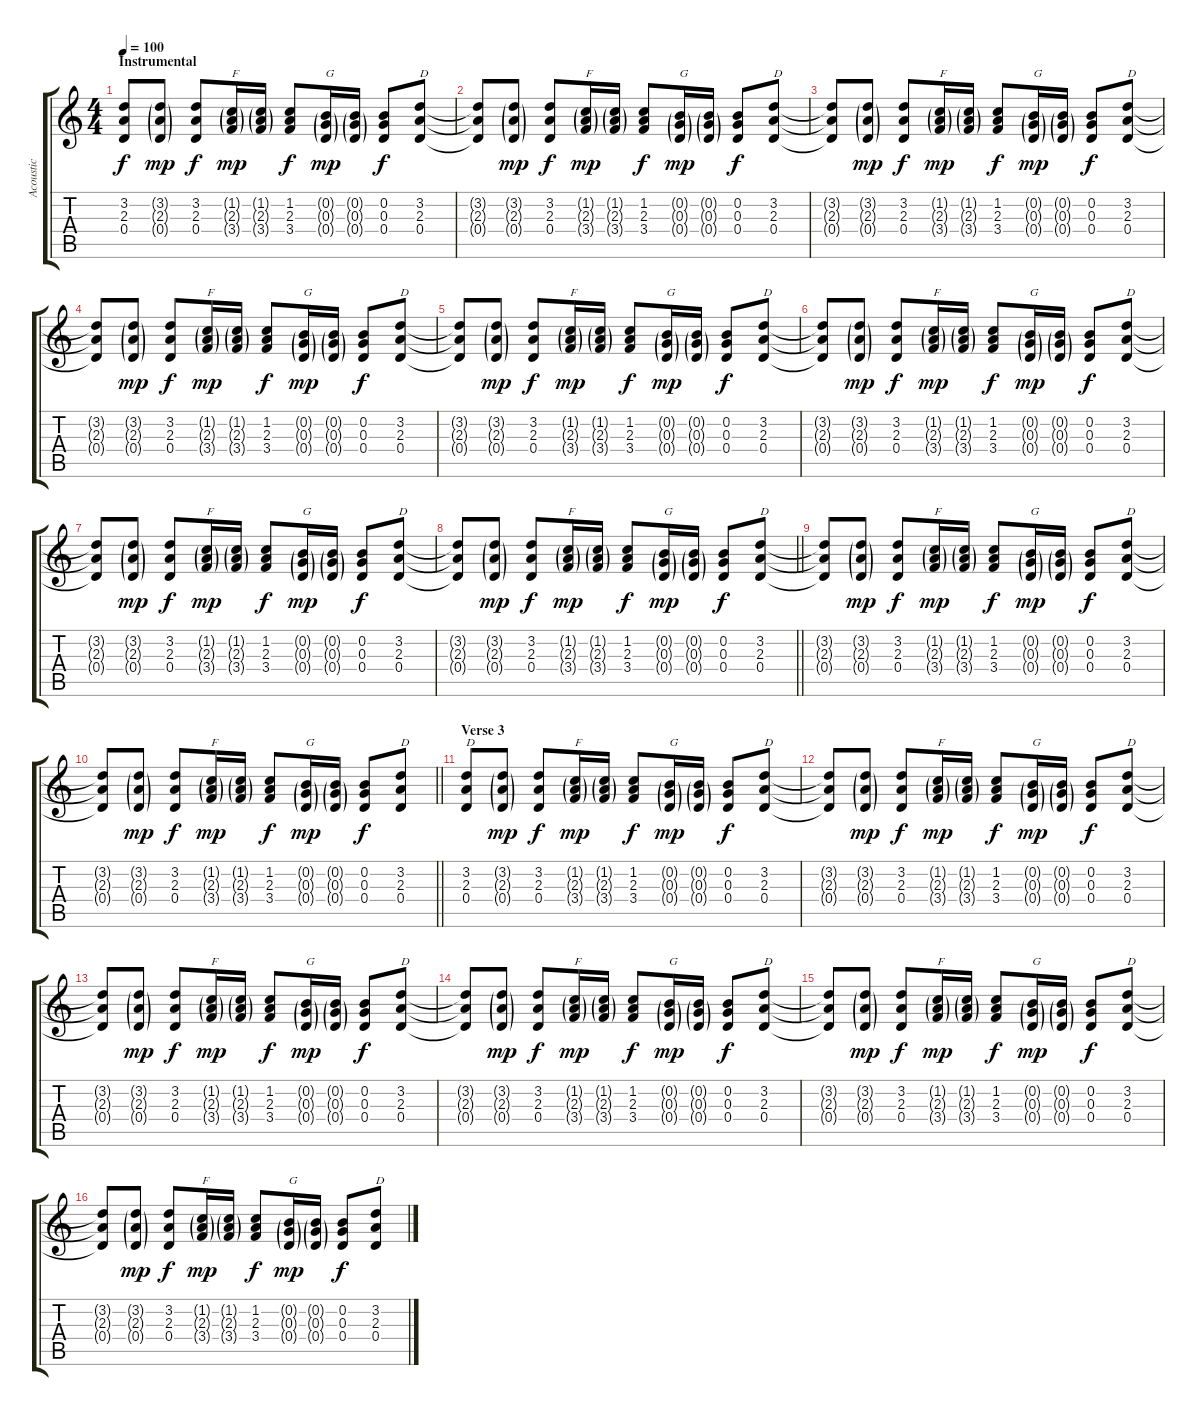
\track ("Acoustic" "Acoustic") {instrument acousticguitarsteel}
\staff {score tabs}
\tuning (E4 B3 G3 D3 A2 E2) {hide}
\ts (4 4)
\section ("" "Instrumental")
\tempo 100
\clef g2
\ks c
(3.2{t} 2.3{t} 0.4{t}).8{dy f} (3.2{g} 2.3{g} 0.4{g}).8{dy mp} (3.2 2.3 0.4).8{dy f} (1.2{g} 2.3{g} 3.4{g}).16{txt "F" dy mp} (1.2{g} 2.3{g} 3.4{g}).16 (1.2 2.3 3.4).8{dy f} (0.2{g} 0.3{g} 0.4{g}).16{txt "G" dy mp} (0.2{g} 0.3{g} 0.4{g}).16 (0.2 0.3 0.4).8{dy f} (3.2 2.3 0.4).8{txt "D"} |
(3.2{t} 2.3{t} 0.4{t}).8 (3.2{g} 2.3{g} 0.4{g}).8{dy mp} (3.2 2.3 0.4).8{dy f} (1.2{g} 2.3{g} 3.4{g}).16{txt "F" dy mp} (1.2{g} 2.3{g} 3.4{g}).16 (1.2 2.3 3.4).8{dy f} (0.2{g} 0.3{g} 0.4{g}).16{txt "G" dy mp} (0.2{g} 0.3{g} 0.4{g}).16 (0.2 0.3 0.4).8{dy f} (3.2 2.3 0.4).8{txt "D"} |
(3.2{t} 2.3{t} 0.4{t}).8 (3.2{g} 2.3{g} 0.4{g}).8{dy mp} (3.2 2.3 0.4).8{dy f} (1.2{g} 2.3{g} 3.4{g}).16{txt "F" dy mp} (1.2{g} 2.3{g} 3.4{g}).16 (1.2 2.3 3.4).8{dy f} (0.2{g} 0.3{g} 0.4{g}).16{txt "G" dy mp} (0.2{g} 0.3{g} 0.4{g}).16 (0.2 0.3 0.4).8{dy f} (3.2 2.3 0.4).8{txt "D"} |
(3.2{t} 2.3{t} 0.4{t}).8 (3.2{g} 2.3{g} 0.4{g}).8{dy mp} (3.2 2.3 0.4).8{dy f} (1.2{g} 2.3{g} 3.4{g}).16{txt "F" dy mp} (1.2{g} 2.3{g} 3.4{g}).16 (1.2 2.3 3.4).8{dy f} (0.2{g} 0.3{g} 0.4{g}).16{txt "G" dy mp} (0.2{g} 0.3{g} 0.4{g}).16 (0.2 0.3 0.4).8{dy f} (3.2 2.3 0.4).8{txt "D"} |
(3.2{t} 2.3{t} 0.4{t}).8 (3.2{g} 2.3{g} 0.4{g}).8{dy mp} (3.2 2.3 0.4).8{dy f} (1.2{g} 2.3{g} 3.4{g}).16{txt "F" dy mp} (1.2{g} 2.3{g} 3.4{g}).16 (1.2 2.3 3.4).8{dy f} (0.2{g} 0.3{g} 0.4{g}).16{txt "G" dy mp} (0.2{g} 0.3{g} 0.4{g}).16 (0.2 0.3 0.4).8{dy f} (3.2 2.3 0.4).8{txt "D"} |
(3.2{t} 2.3{t} 0.4{t}).8 (3.2{g} 2.3{g} 0.4{g}).8{dy mp} (3.2 2.3 0.4).8{dy f} (1.2{g} 2.3{g} 3.4{g}).16{txt "F" dy mp} (1.2{g} 2.3{g} 3.4{g}).16 (1.2 2.3 3.4).8{dy f} (0.2{g} 0.3{g} 0.4{g}).16{txt "G" dy mp} (0.2{g} 0.3{g} 0.4{g}).16 (0.2 0.3 0.4).8{dy f} (3.2 2.3 0.4).8{txt "D"} |
(3.2{t} 2.3{t} 0.4{t}).8 (3.2{g} 2.3{g} 0.4{g}).8{dy mp} (3.2 2.3 0.4).8{dy f} (1.2{g} 2.3{g} 3.4{g}).16{txt "F" dy mp} (1.2{g} 2.3{g} 3.4{g}).16 (1.2 2.3 3.4).8{dy f} (0.2{g} 0.3{g} 0.4{g}).16{txt "G" dy mp} (0.2{g} 0.3{g} 0.4{g}).16 (0.2 0.3 0.4).8{dy f} (3.2 2.3 0.4).8{txt "D"} |
\barLineRight lightlight
(3.2{t} 2.3{t} 0.4{t}).8 (3.2{g} 2.3{g} 0.4{g}).8{dy mp} (3.2 2.3 0.4).8{dy f} (1.2{g} 2.3{g} 3.4{g}).16{txt "F" dy mp} (1.2{g} 2.3{g} 3.4{g}).16 (1.2 2.3 3.4).8{dy f} (0.2{g} 0.3{g} 0.4{g}).16{txt "G" dy mp} (0.2{g} 0.3{g} 0.4{g}).16 (0.2 0.3 0.4).8{dy f} (3.2 2.3 0.4).8{txt "D"} |
(3.2{t} 2.3{t} 0.4{t}).8 (3.2{g} 2.3{g} 0.4{g}).8{dy mp} (3.2 2.3 0.4).8{dy f} (1.2{g} 2.3{g} 3.4{g}).16{txt "F" dy mp} (1.2{g} 2.3{g} 3.4{g}).16 (1.2 2.3 3.4).8{dy f} (0.2{g} 0.3{g} 0.4{g}).16{txt "G" dy mp} (0.2{g} 0.3{g} 0.4{g}).16 (0.2 0.3 0.4).8{dy f} (3.2 2.3 0.4).8{txt "D"} |
\barLineRight lightlight
(3.2{t} 2.3{t} 0.4{t}).8 (3.2{g} 2.3{g} 0.4{g}).8{dy mp} (3.2 2.3 0.4).8{dy f} (1.2{g} 2.3{g} 3.4{g}).16{txt "F" dy mp} (1.2{g} 2.3{g} 3.4{g}).16 (1.2 2.3 3.4).8{dy f} (0.2{g} 0.3{g} 0.4{g}).16{txt "G" dy mp} (0.2{g} 0.3{g} 0.4{g}).16 (0.2 0.3 0.4).8{dy f} (3.2 2.3 0.4).8{txt "D"} |
\section ("" "Verse 3")
(3.2 2.3 0.4).8{txt "D"} (3.2{g} 2.3{g} 0.4{g}).8{dy mp} (3.2 2.3 0.4).8{dy f} (1.2{g} 2.3{g} 3.4{g}).16{txt "F" dy mp} (1.2{g} 2.3{g} 3.4{g}).16 (1.2 2.3 3.4).8{dy f} (0.2{g} 0.3{g} 0.4{g}).16{txt "G" dy mp} (0.2{g} 0.3{g} 0.4{g}).16 (0.2 0.3 0.4).8{dy f} (3.2 2.3 0.4).8{txt "D"} |
(3.2{t} 2.3{t} 0.4{t}).8 (3.2{g} 2.3{g} 0.4{g}).8{dy mp} (3.2 2.3 0.4).8{dy f} (1.2{g} 2.3{g} 3.4{g}).16{txt "F" dy mp} (1.2{g} 2.3{g} 3.4{g}).16 (1.2 2.3 3.4).8{dy f} (0.2{g} 0.3{g} 0.4{g}).16{txt "G" dy mp} (0.2{g} 0.3{g} 0.4{g}).16 (0.2 0.3 0.4).8{dy f} (3.2 2.3 0.4).8{txt "D"} |
(3.2{t} 2.3{t} 0.4{t}).8 (3.2{g} 2.3{g} 0.4{g}).8{dy mp} (3.2 2.3 0.4).8{dy f} (1.2{g} 2.3{g} 3.4{g}).16{txt "F" dy mp} (1.2{g} 2.3{g} 3.4{g}).16 (1.2 2.3 3.4).8{dy f} (0.2{g} 0.3{g} 0.4{g}).16{txt "G" dy mp} (0.2{g} 0.3{g} 0.4{g}).16 (0.2 0.3 0.4).8{dy f} (3.2 2.3 0.4).8{txt "D"} |
(3.2{t} 2.3{t} 0.4{t}).8 (3.2{g} 2.3{g} 0.4{g}).8{dy mp} (3.2 2.3 0.4).8{dy f} (1.2{g} 2.3{g} 3.4{g}).16{txt "F" dy mp} (1.2{g} 2.3{g} 3.4{g}).16 (1.2 2.3 3.4).8{dy f} (0.2{g} 0.3{g} 0.4{g}).16{txt "G" dy mp} (0.2{g} 0.3{g} 0.4{g}).16 (0.2 0.3 0.4).8{dy f} (3.2 2.3 0.4).8{txt "D"} |
(3.2{t} 2.3{t} 0.4{t}).8 (3.2{g} 2.3{g} 0.4{g}).8{dy mp} (3.2 2.3 0.4).8{dy f} (1.2{g} 2.3{g} 3.4{g}).16{txt "F" dy mp} (1.2{g} 2.3{g} 3.4{g}).16 (1.2 2.3 3.4).8{dy f} (0.2{g} 0.3{g} 0.4{g}).16{txt "G" dy mp} (0.2{g} 0.3{g} 0.4{g}).16 (0.2 0.3 0.4).8{dy f} (3.2 2.3 0.4).8{txt "D"} |
(3.2{t} 2.3{t} 0.4{t}).8 (3.2{g} 2.3{g} 0.4{g}).8{dy mp} (3.2 2.3 0.4).8{dy f} (1.2{g} 2.3{g} 3.4{g}).16{txt "F" dy mp} (1.2{g} 2.3{g} 3.4{g}).16 (1.2 2.3 3.4).8{dy f} (0.2{g} 0.3{g} 0.4{g}).16{txt "G" dy mp} (0.2{g} 0.3{g} 0.4{g}).16 (0.2 0.3 0.4).8{dy f} (3.2 2.3 0.4).8{txt "D"}
